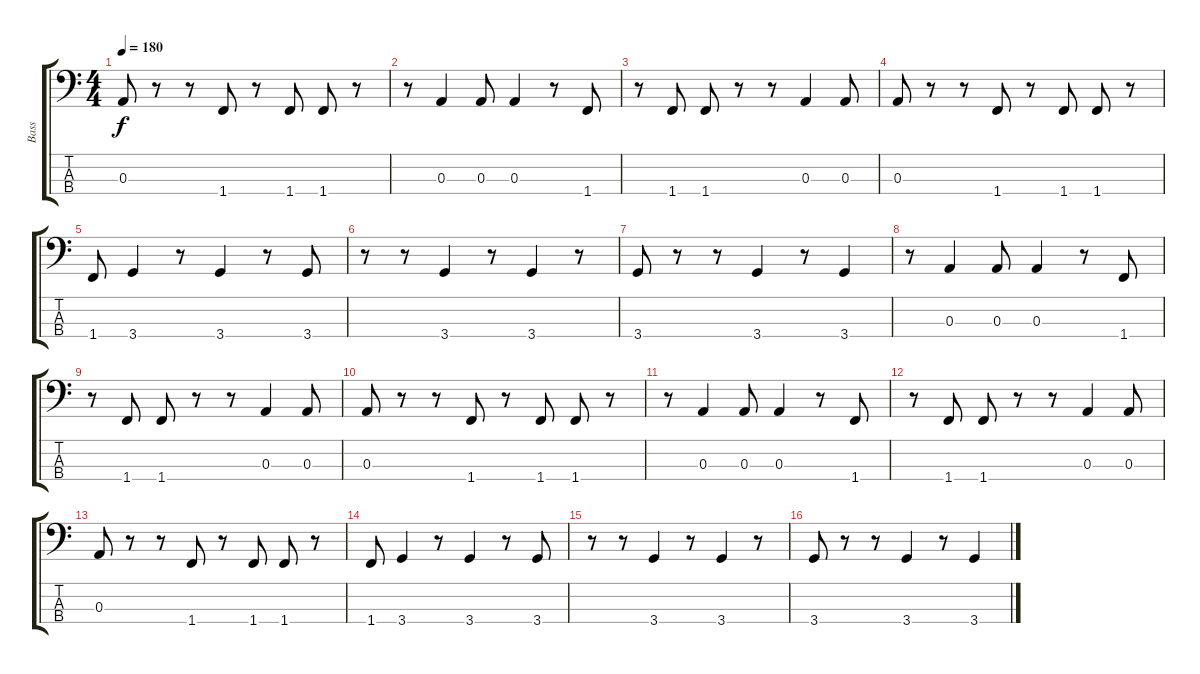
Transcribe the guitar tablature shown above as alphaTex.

\track ("Bass" "Bass") {instrument electricbassfinger}
\staff {score tabs}
\tuning (G2 D2 A1 E1) {hide}
\ts (4 4)
\tempo 180
\clef f4
\ks c
0.3.8{dy f} r.8 r.8 1.4.8 r.8 1.4.8 1.4.8 r.8 |
r.8 0.3.4 0.3.8 0.3.4 r.8 1.4.8 |
r.8 1.4.8 1.4.8 r.8 r.8 0.3.4 0.3.8 |
0.3.8 r.8 r.8 1.4.8 r.8 1.4.8 1.4.8 r.8 |
1.4.8 3.4.4 r.8 3.4.4 r.8 3.4.8 |
r.8 r.8 3.4.4 r.8 3.4.4 r.8 |
3.4.8 r.8 r.8 3.4.4 r.8 3.4.4 |
r.8 0.3.4 0.3.8 0.3.4 r.8 1.4.8 |
r.8 1.4.8 1.4.8 r.8 r.8 0.3.4 0.3.8 |
0.3.8 r.8 r.8 1.4.8 r.8 1.4.8 1.4.8 r.8 |
r.8 0.3.4 0.3.8 0.3.4 r.8 1.4.8 |
r.8 1.4.8 1.4.8 r.8 r.8 0.3.4 0.3.8 |
0.3.8 r.8 r.8 1.4.8 r.8 1.4.8 1.4.8 r.8 |
1.4.8 3.4.4 r.8 3.4.4 r.8 3.4.8 |
r.8 r.8 3.4.4 r.8 3.4.4 r.8 |
3.4.8 r.8 r.8 3.4.4 r.8 3.4.4
